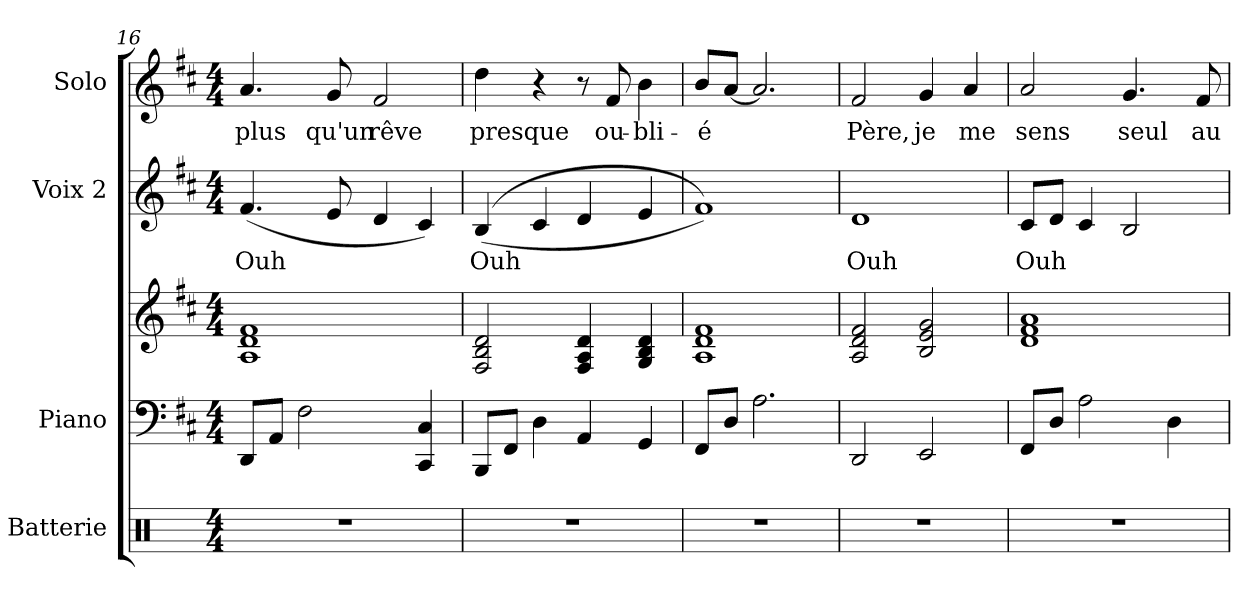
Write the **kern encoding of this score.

**kern	**kern	**kern	**kern	**text	**kern	**text
*part4	*part3	*part3	*part2	*part2	*part1	*part1
*staff5	*staff4	*staff3	*staff2	*staff2	*staff1	*staff1
*I"Batterie	*I"Piano	*	*I"Voix 2	*	*I"Solo	*
*I'Bat.	*I'Pia.	*	*I'v2	*	*I'S.	*
*clefX	*clefF4	*clefG2	*clefG2	*	*clefG2	*
*k[]	*k[f#c#]	*k[f#c#]	*k[f#c#]	*	*k[f#c#]	*
*M4/4	*M4/4	*M4/4	*M4/4	*	*M4/4	*
=16	=16	=16	=16	=16	=16	=16
!	!	!	!	!LO:LY:b	!	!LO:LY:b
1r	8DD/L	1A 1d 1f#	(<4.f#/	Ouh	4.a/	plus
.	8AA/J	.	.	.	.	.
.	2F#\	.	.	.	.	.
!	!	!	!	!	!	!LO:LY:b
.	.	.	8e/	.	8g/	qu'un
!	!	!	!	!	!	!LO:LY:b
.	.	.	4d/	.	2f#/	rêve
.	4CC#/ 4C#/	.	4c#/)	.	.	.
=17	=17	=17	=17	=17	=17	=17
!	!	!	!	!LO:LY:b	!	!LO:LY:b
1r	8BBB/L	2F#/ 2B/ 2d/	(<(<4B/	Ouh	4dd\	presque
.	8FF#/J	.	.	.	.	.
.	4D\	.	4c#/	.	4r	.
.	4AA/	4F#/ 4A/ 4d/	4d/	.	8r	.
!	!	!	!	!	!	!LO:LY:b
.	.	.	.	.	8f#/	ou-
!	!	!	!	!	!	!LO:LY:b
.	4GG/	4G/ 4B/ 4d/	4e/	.	4b\	-bli-
=18	=18	=18	=18	=18	=18	=18
!	!	!	!	!	!	!LO:LY:b
1r	8FF#/L	1A 1d 1f#	1f#))	.	8b/L	-é
.	8D/J	.	.	.	[8a/J	.
.	2.A\	.	.	.	2.a/]	.
=19	=19	=19	=19	=19	=19	=19
!	!	!	!	!LO:LY:b	!	!LO:LY:b
1r	2DD/	2A/ 2d/ 2f#/	1d	Ouh	2f#/	Père,
!	!	!	!	!	!	!LO:LY:b
.	2EE/	2B/ 2e/ 2g/	.	.	4g/	je
!	!	!	!	!	!	!LO:LY:b
.	.	.	.	.	4a/	me
=20	=20	=20	=20	=20	=20	=20
!	!	!	!	!LO:LY:b	!	!LO:LY:b
1r	8FF#/L	1d 1f# 1a	8c#/L	Ouh	2a/	sens
.	8D/J	.	8d/J	.	.	.
.	2A\	.	4c#/	.	.	.
!	!	!	!	!	!	!LO:LY:b
.	.	.	2B/	.	4.g/	seul
.	4D\	.	.	.	.	.
!	!	!	!	!	!	!LO:LY:b
.	.	.	.	.	8f#/	au
=	=	=	=	=	=	=
*-	*-	*-	*-	*-	*-	*-
